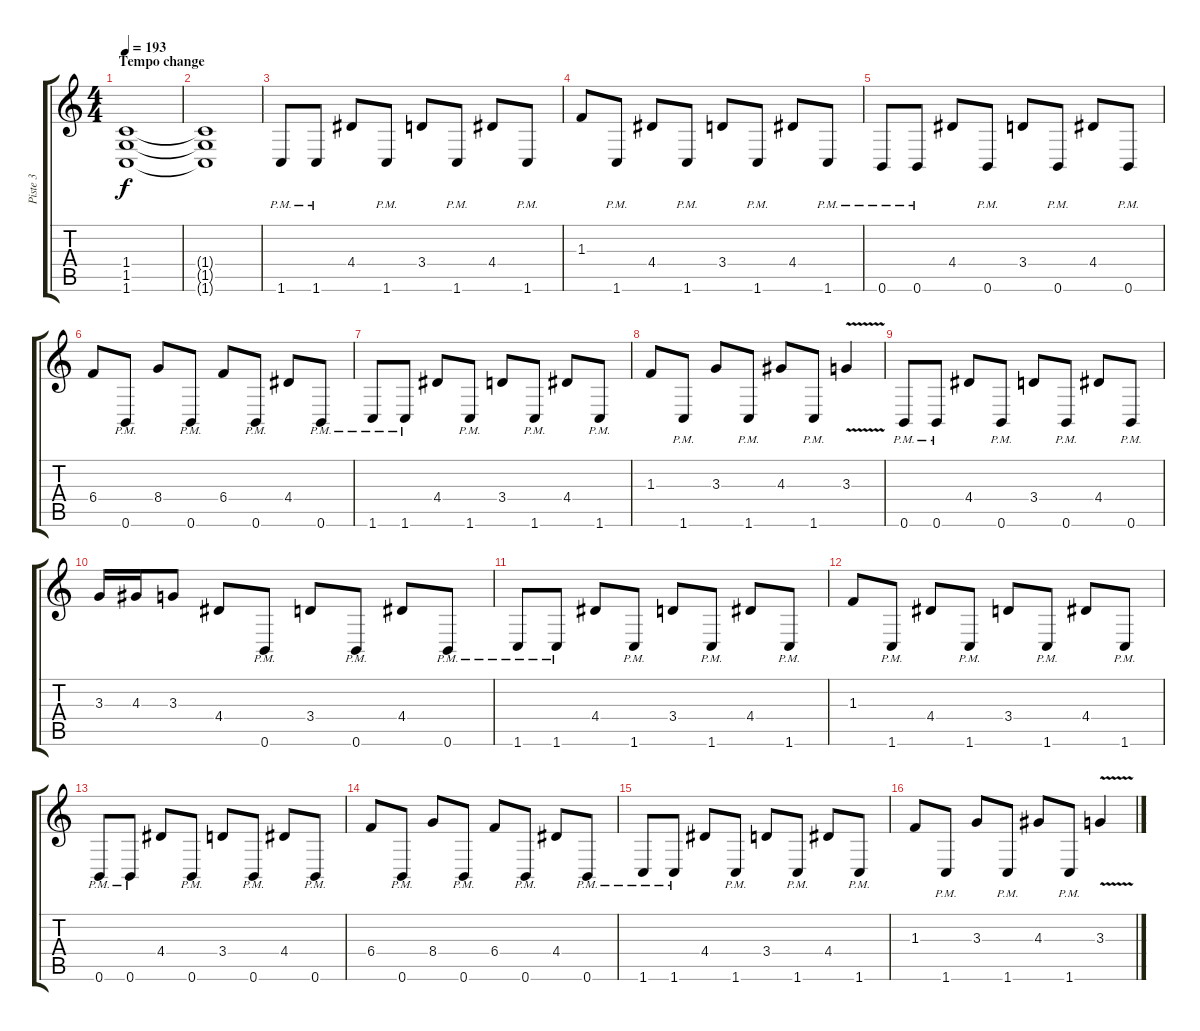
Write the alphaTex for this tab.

\track ("Piste 3" "Piste 3") {instrument distortionguitar}
\staff {score tabs}
\tuning (Db4 Ab3 E3 B2 Gb2 B1) {hide}
\ts (4 4)
\section ("" "Tempo change")
\tempo 193
\clef g2
\ks c
(1.4 1.5 1.6).1{dy f} |
(1.4{t} 1.5{t} 1.6{t}).1 |
1.6{pm}.8 1.6{pm}.8 4.4.8 1.6{pm}.8 3.4.8 1.6{pm}.8 4.4.8 1.6{pm}.8 |
1.3.8 1.6{pm}.8 4.4.8 1.6{pm}.8 3.4.8 1.6{pm}.8 4.4.8 1.6{pm}.8 |
0.6{pm}.8 0.6{pm}.8 4.4.8 0.6{pm}.8 3.4.8 0.6{pm}.8 4.4.8 0.6{pm}.8 |
6.4.8 0.6{pm}.8 8.4.8 0.6{pm}.8 6.4.8 0.6{pm}.8 4.4.8 0.6{pm}.8 |
1.6{pm}.8 1.6{pm}.8 4.4.8 1.6{pm}.8 3.4.8 1.6{pm}.8 4.4.8 1.6{pm}.8 |
1.3.8 1.6{pm}.8 3.3.8 1.6{pm}.8 4.3.8 1.6{pm}.8 3.3{v}.4 |
0.6{pm}.8 0.6{pm}.8 4.4.8 0.6{pm}.8 3.4.8 0.6{pm}.8 4.4.8 0.6{pm}.8 |
3.3.16 4.3.16 3.3.8 4.4.8 0.6{pm}.8 3.4.8 0.6{pm}.8 4.4.8 0.6{pm}.8 |
1.6{pm}.8 1.6{pm}.8 4.4.8 1.6{pm}.8 3.4.8 1.6{pm}.8 4.4.8 1.6{pm}.8 |
1.3.8 1.6{pm}.8 4.4.8 1.6{pm}.8 3.4.8 1.6{pm}.8 4.4.8 1.6{pm}.8 |
0.6{pm}.8 0.6{pm}.8 4.4.8 0.6{pm}.8 3.4.8 0.6{pm}.8 4.4.8 0.6{pm}.8 |
6.4.8 0.6{pm}.8 8.4.8 0.6{pm}.8 6.4.8 0.6{pm}.8 4.4.8 0.6{pm}.8 |
1.6{pm}.8 1.6{pm}.8 4.4.8 1.6{pm}.8 3.4.8 1.6{pm}.8 4.4.8 1.6{pm}.8 |
1.3.8 1.6{pm}.8 3.3.8 1.6{pm}.8 4.3.8 1.6{pm}.8 3.3{v}.4
